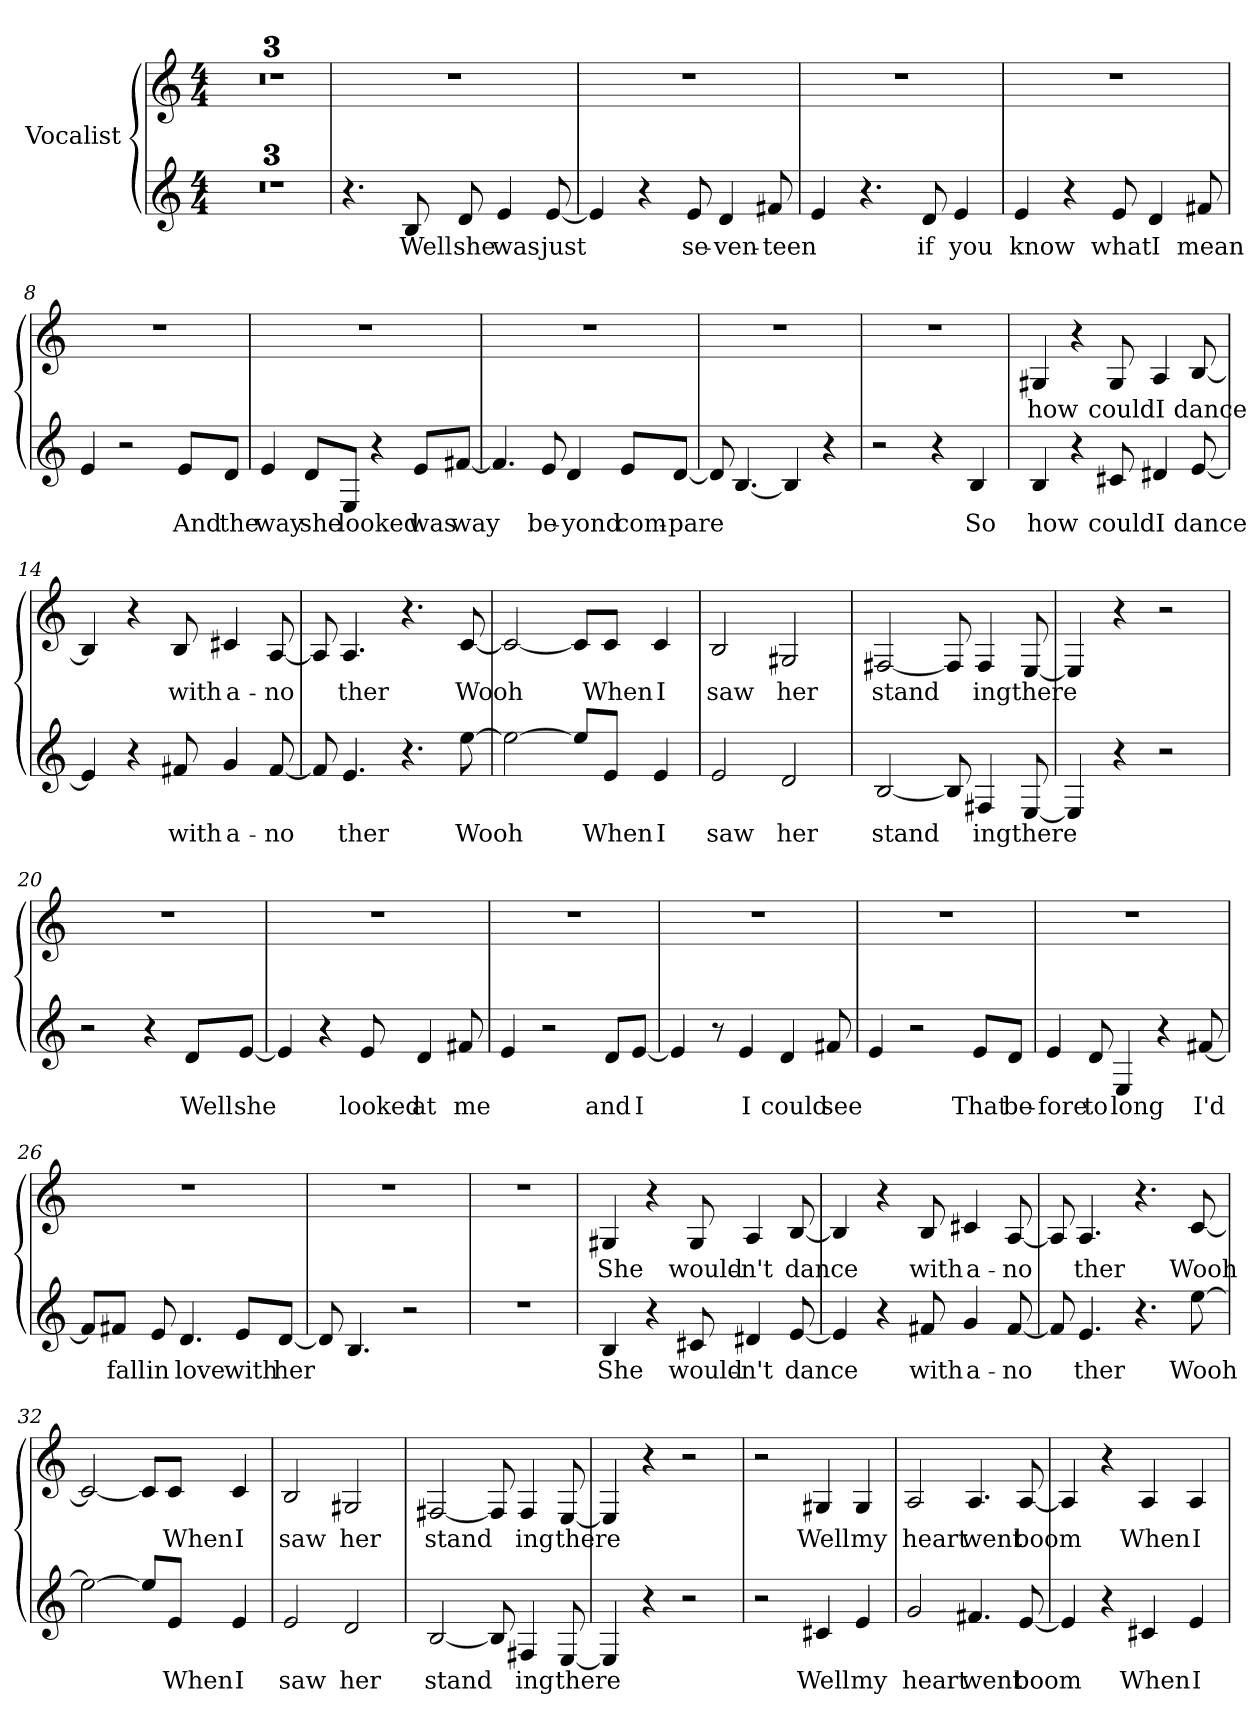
**kern	**text	**kern	**text
*part1	*part1	*part1	*part1
*staff2	*staff2	*staff1	*staff1
*I"Vocalist	*	*	*
*clefG2	*	*clefG2	*
*M4/4	*	*M4/4	*
=1	=1	=1	=1
1r	.	1r	.
=2	=2	=2	=2
1r	.	1r	.
=3	=3	=3	=3
1r	.	1r	.
=4	=4	=4	=4
4.r	.	1r	.
8B	Well	.	.
8d	she	.	.
4e	was	.	.
[8e	just	.	.
=5	=5	=5	=5
4e]	_	1r	.
4r	.	.	.
8e	se-	.	.
4d	-ven-	.	.
8f#X	-teen	.	.
=6	=6	=6	=6
4e	_	1r	.
4.r	.	.	.
8d	if	.	.
4e	you	.	.
=7	=7	=7	=7
4e	know	1r	.
4r	.	.	.
8e	what	.	.
4d	I	.	.
8f#X	mean	.	.
=8	=8	=8	=8
4e	_	1r	.
2r	.	.	.
8e/L	And	.	.
8d/J	the	.	.
=9	=9	=9	=9
4e	way	1r	.
8d/L	she	.	.
8E/J	looked	.	.
4r	.	.	.
8e/L	was	.	.
[8f#X/J	way	.	.
=10	=10	=10	=10
4.f#]	_	1r	.
8e	be-	.	.
4d	-yond	.	.
8e/L	com-	.	.
[8d/J	-pare	.	.
=11	=11	=11	=11
8d]	_	1r	.
[4.B	_	.	.
4B]	_	.	.
4r	.	.	.
=12	=12	=12	=12
2r	.	1r	.
4r	.	.	.
4B	So	.	.
=13	=13	=13	=13
4B	how	4G#X	how
4r	.	4r	.
8c#X	could	8G#	could
4d#X	I	4A	I
[8e	dance	[8B	dance
=14	=14	=14	=14
4e]	_	4B]	_
4r	.	4r	.
8f#X	with	8B	with
4g	a-	4c#X	a-
[8f#	-no-	[8A	-no-
=15	=15	=15	=15
8f#]	_	8A]	_
4.e	-ther	4.A	-ther
4.r	.	4.r	.
[8ee	Wooh	[8c	Wooh
=16	=16	=16	=16
2ee_	_	2c_	_
8ee/L]	_	8c/L]	_
8e/J	When	8c/J	When
4e	I	4c	I
=17	=17	=17	=17
2e	saw	2B	saw
2d	her	2G#X	her
=18	=18	=18	=18
[2B	stand-	[2F#X	stand-
8B]	_	8F#]	_
4F#X	-ing	4F#	-ing
[8E	there	[8E	there
=19	=19	=19	=19
4E]	_	4E]	_
4r	.	4r	.
2r	.	2r	.
=20	=20	=20	=20
2r	.	1r	.
4r	.	.	.
8d/L	Well	.	.
[8e/J	she	.	.
=21	=21	=21	=21
4e]	_	1r	.
4r	.	.	.
8e	looked	.	.
4d	at	.	.
8f#X	me	.	.
=22	=22	=22	=22
4e	_	1r	.
2r	.	.	.
8d/L	and	.	.
[8e/J	I	.	.
=23	=23	=23	=23
4e]	_	1r	.
8r	.	.	.
4e	I	.	.
4d	could	.	.
8f#X	see	.	.
=24	=24	=24	=24
4e	_	1r	.
2r	.	.	.
8e/L	That	.	.
8d/J	be-	.	.
=25	=25	=25	=25
4e	-fore	1r	.
8d	to	.	.
4E	long	.	.
4r	.	.	.
[8f#X	I'd	.	.
=26	=26	=26	=26
8f#/L]	_	1r	.
8f#X/J	fall	.	.
8e	in	.	.
4.d	love	.	.
8e/L	with	.	.
[8d/J	her	.	.
=27	=27	=27	=27
8d]	_	1r	.
4.B	_	.	.
2r	.	.	.
=28	=28	=28	=28
1r	.	1r	.
=29	=29	=29	=29
4B	She	4G#X	She
4r	.	4r	.
8c#X	would-	8G#	would-
4d#X	-n't	4A	-n't
[8e	dance	[8B	dance
=30	=30	=30	=30
4e]	_	4B]	_
4r	.	4r	.
8f#X	with	8B	with
4g	a-	4c#X	a-
[8f#	-no-	[8A	-no-
=31	=31	=31	=31
8f#]	_	8A]	_
4.e	-ther	4.A	-ther
4.r	.	4.r	.
[8ee	Wooh	[8c	Wooh
=32	=32	=32	=32
2ee_	_	2c_	_
8ee/L]	_	8c/L]	_
8e/J	When	8c/J	When
4e	I	4c	I
=33	=33	=33	=33
2e	saw	2B	saw
2d	her	2G#X	her
=34	=34	=34	=34
[2B	stand-	[2F#X	stand-
8B]	_	8F#]	_
4F#X	-ing	4F#	-ing
[8E	there	[8E	there
=35	=35	=35	=35
4E]	_	4E]	_
4r	.	4r	.
2r	.	2r	.
=36	=36	=36	=36
2r	.	2r	.
4c#X	Well	4G#X	Well
4e	my	4G#	my
=37	=37	=37	=37
2g	heart	2A	heart
4.f#X	went	4.A	went
[8e	boom	[8A	boom
=38	=38	=38	=38
4e]	_	4A]	_
4r	.	4r	.
4c#X	When	4A	When
4e	I	4A	I
=	=	=	=
*-	*-	*-	*-
